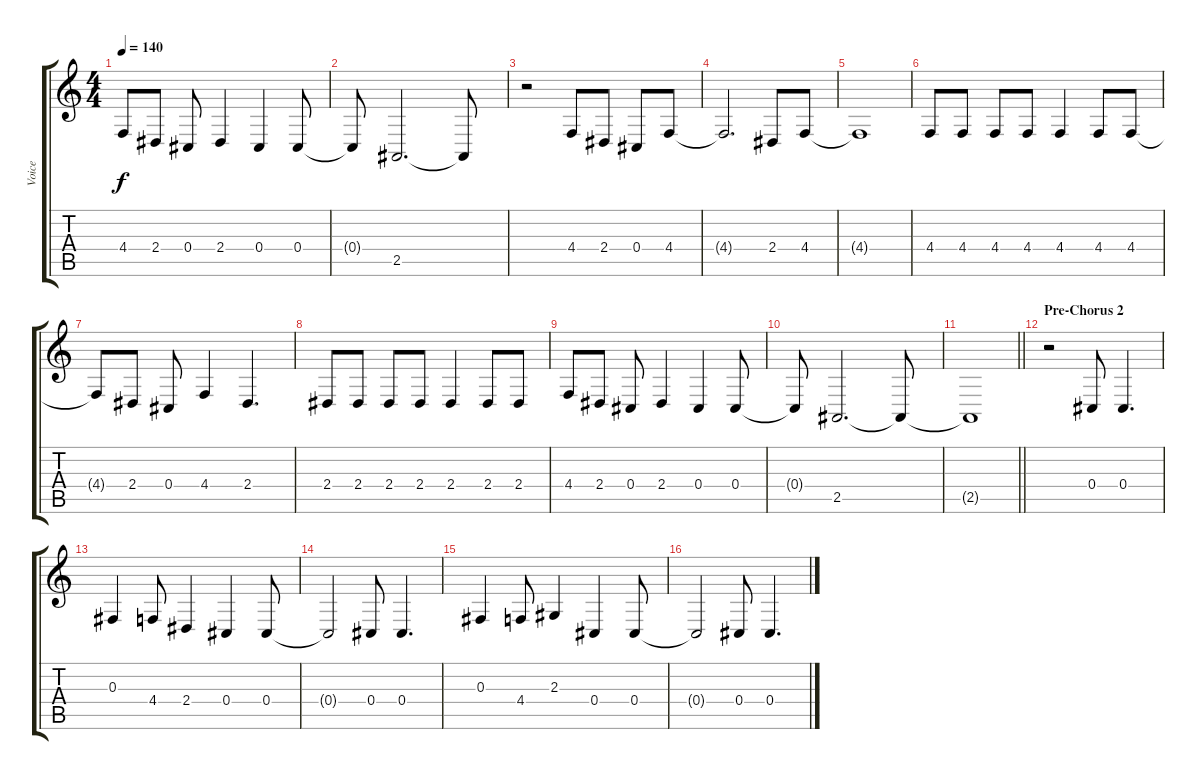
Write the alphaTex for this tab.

\track ("Voice" "Voice") {instrument lead1square}
\staff {score tabs}
\tuning (Eb4 Bb3 Gb3 Db3 Ab2 Eb2) {hide}
\ts (4 4)
\tempo 140
\clef g2
\ks c
4.4.8{dy f} 2.4.8 0.4.8 2.4.4 0.4.4 0.4.8 |
0.4{t}.8 2.5.2{d} 2.5{t}.8 |
r.2 4.4.8 2.4.8 0.4.8 4.4.8 |
4.4{t}.2{d} 2.4.8 4.4.8 |
4.4{t}.1 |
4.4.8 4.4.8 4.4.8 4.4.8 4.4.4 4.4.8 4.4.8 |
4.4{t}.8 2.4.8 0.4.8 4.4.4 2.4.4{d} |
2.4.8 2.4.8 2.4.8 2.4.8 2.4.4 2.4.8 2.4.8 |
4.4.8 2.4.8 0.4.8 2.4.4 0.4.4 0.4.8 |
0.4{t}.8 2.5.2{d} 2.5{t}.8 |
\barLineRight lightlight
2.5{t}.1 |
\section ("" "Pre-Chorus 2")
r.2{volume 16} 0.4.8 0.4.4{d} |
0.3.4 4.4.8 2.4.4 0.4.4 0.4.8 |
0.4{t}.2 0.4.8 0.4.4{d} |
0.3.4 4.4.8 2.3.4 0.4.4 0.4.8 |
0.4{t}.2 0.4.8 0.4.4{d}
